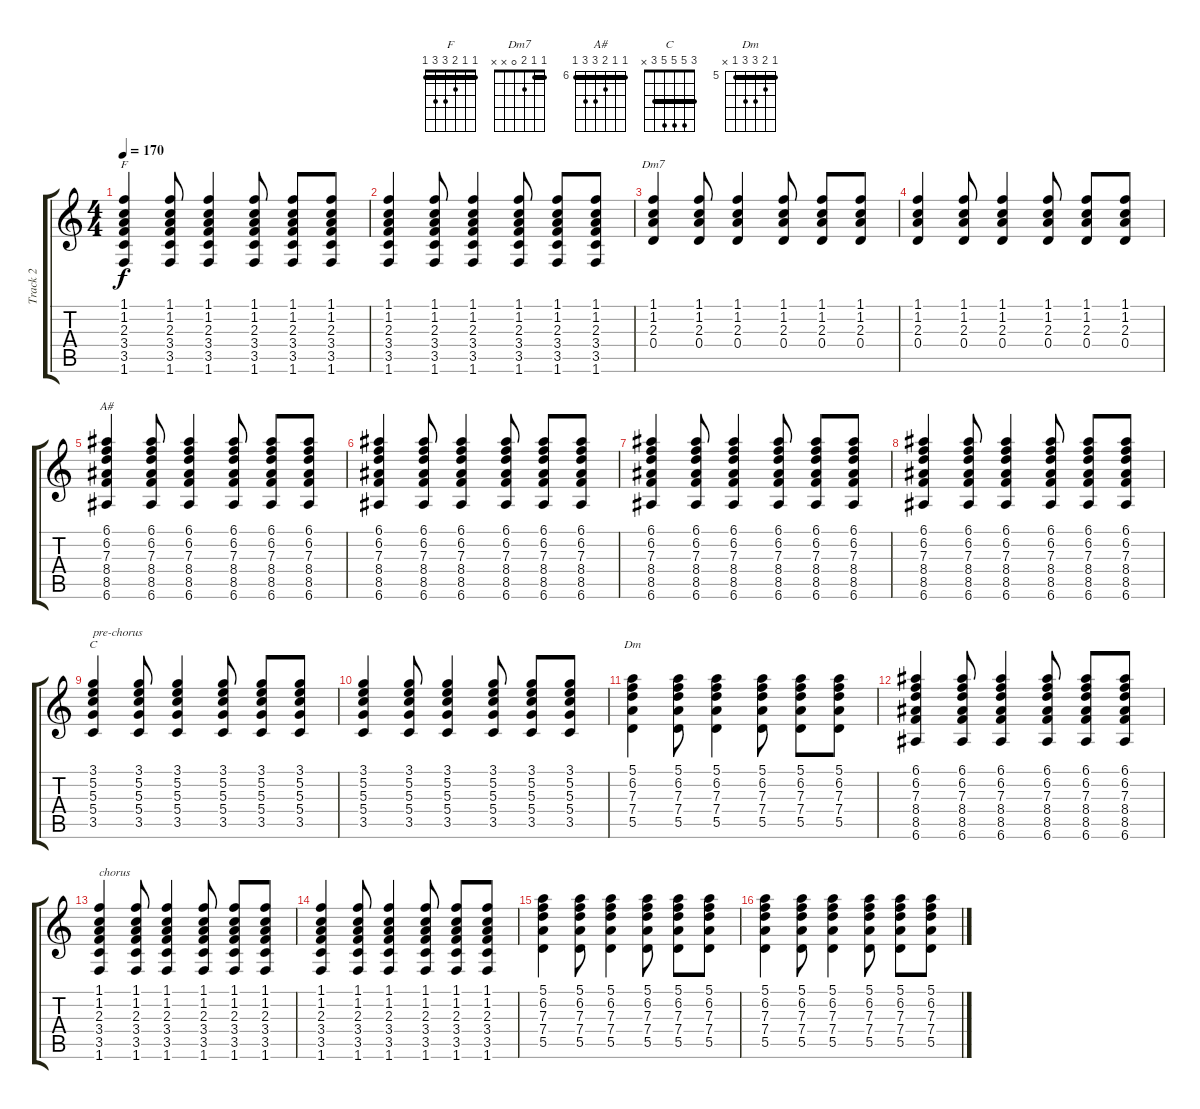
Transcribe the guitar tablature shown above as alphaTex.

\track ("Track 2" "Track 2") {instrument distortionguitar}
\staff {score tabs}
\tuning (E4 B3 G3 D3 A2 E2) {hide}
\chord ("F" 1 1 2 3 3 1) {barre 1}
\chord ("Dm7" 1 1 2 0 x x) {barre 1}
\chord ("A#" 6 6 7 8 8 6) {firstfret 6 barre 6}
\chord ("C" 3 5 5 5 3 x) {barre 3}
\chord ("Dm" 5 6 7 7 5 x) {firstfret 5 barre 5}
\ts (4 4)
\tempo 170
\clef g2
\ks c
(1.1 1.2 2.3 3.4 3.5 1.6).4{ch "F" dy f} (1.1 1.2 2.3 3.4 3.5 1.6).8 (1.1 1.2 2.3 3.4 3.5 1.6).4 (1.1 1.2 2.3 3.4 3.5 1.6).8 (1.1 1.2 2.3 3.4 3.5 1.6).8 (1.1 1.2 2.3 3.4 3.5 1.6).8 |
(1.1 1.2 2.3 3.4 3.5 1.6).4 (1.1 1.2 2.3 3.4 3.5 1.6).8 (1.1 1.2 2.3 3.4 3.5 1.6).4 (1.1 1.2 2.3 3.4 3.5 1.6).8 (1.1 1.2 2.3 3.4 3.5 1.6).8 (1.1 1.2 2.3 3.4 3.5 1.6).8 |
(1.1 1.2 2.3 0.4).4{ch "Dm7"} (1.1 1.2 2.3 0.4).8 (1.1 1.2 2.3 0.4).4 (1.1 1.2 2.3 0.4).8 (1.1 1.2 2.3 0.4).8 (1.1 1.2 2.3 0.4).8 |
(1.1 1.2 2.3 0.4).4 (1.1 1.2 2.3 0.4).8 (1.1 1.2 2.3 0.4).4 (1.1 1.2 2.3 0.4).8 (1.1 1.2 2.3 0.4).8 (1.1 1.2 2.3 0.4).8 |
(6.1 6.2 7.3 8.4 8.5 6.6).4{ch "A#"} (6.1 6.2 7.3 8.4 8.5 6.6).8 (6.1 6.2 7.3 8.4 8.5 6.6).4 (6.1 6.2 7.3 8.4 8.5 6.6).8 (6.1 6.2 7.3 8.4 8.5 6.6).8 (6.1 6.2 7.3 8.4 8.5 6.6).8 |
(6.1 6.2 7.3 8.4 8.5 6.6).4 (6.1 6.2 7.3 8.4 8.5 6.6).8 (6.1 6.2 7.3 8.4 8.5 6.6).4 (6.1 6.2 7.3 8.4 8.5 6.6).8 (6.1 6.2 7.3 8.4 8.5 6.6).8 (6.1 6.2 7.3 8.4 8.5 6.6).8 |
(6.1 6.2 7.3 8.4 8.5 6.6).4 (6.1 6.2 7.3 8.4 8.5 6.6).8 (6.1 6.2 7.3 8.4 8.5 6.6).4 (6.1 6.2 7.3 8.4 8.5 6.6).8 (6.1 6.2 7.3 8.4 8.5 6.6).8 (6.1 6.2 7.3 8.4 8.5 6.6).8 |
(6.1 6.2 7.3 8.4 8.5 6.6).4 (6.1 6.2 7.3 8.4 8.5 6.6).8 (6.1 6.2 7.3 8.4 8.5 6.6).4 (6.1 6.2 7.3 8.4 8.5 6.6).8 (6.1 6.2 7.3 8.4 8.5 6.6).8 (6.1 6.2 7.3 8.4 8.5 6.6).8 |
(3.1 5.2 5.3 5.4 3.5).4{ch "C" txt "pre-chorus"} (3.1 5.2 5.3 5.4 3.5).8 (3.1 5.2 5.3 5.4 3.5).4 (3.1 5.2 5.3 5.4 3.5).8 (3.1 5.2 5.3 5.4 3.5).8 (3.1 5.2 5.3 5.4 3.5).8 |
(3.1 5.2 5.3 5.4 3.5).4 (3.1 5.2 5.3 5.4 3.5).8 (3.1 5.2 5.3 5.4 3.5).4 (3.1 5.2 5.3 5.4 3.5).8 (3.1 5.2 5.3 5.4 3.5).8 (3.1 5.2 5.3 5.4 3.5).8 |
(5.1 6.2 7.3 7.4 5.5).4{ch "Dm"} (5.1 6.2 7.3 7.4 5.5).8 (5.1 6.2 7.3 7.4 5.5).4 (5.1 6.2 7.3 7.4 5.5).8 (5.1 6.2 7.3 7.4 5.5).8 (5.1 6.2 7.3 7.4 5.5).8 |
(6.1 6.2 7.3 8.4 8.5 6.6).4 (6.1 6.2 7.3 8.4 8.5 6.6).8 (6.1 6.2 7.3 8.4 8.5 6.6).4 (6.1 6.2 7.3 8.4 8.5 6.6).8 (6.1 6.2 7.3 8.4 8.5 6.6).8 (6.1 6.2 7.3 8.4 8.5 6.6).8 |
(1.1 1.2 2.3 3.4 3.5 1.6).4{txt "chorus"} (1.1 1.2 2.3 3.4 3.5 1.6).8 (1.1 1.2 2.3 3.4 3.5 1.6).4 (1.1 1.2 2.3 3.4 3.5 1.6).8 (1.1 1.2 2.3 3.4 3.5 1.6).8 (1.1 1.2 2.3 3.4 3.5 1.6).8 |
(1.1 1.2 2.3 3.4 3.5 1.6).4 (1.1 1.2 2.3 3.4 3.5 1.6).8 (1.1 1.2 2.3 3.4 3.5 1.6).4 (1.1 1.2 2.3 3.4 3.5 1.6).8 (1.1 1.2 2.3 3.4 3.5 1.6).8 (1.1 1.2 2.3 3.4 3.5 1.6).8 |
(5.1 6.2 7.3 7.4 5.5).4 (5.1 6.2 7.3 7.4 5.5).8 (5.1 6.2 7.3 7.4 5.5).4 (5.1 6.2 7.3 7.4 5.5).8 (5.1 6.2 7.3 7.4 5.5).8 (5.1 6.2 7.3 7.4 5.5).8 |
(5.1 6.2 7.3 7.4 5.5).4 (5.1 6.2 7.3 7.4 5.5).8 (5.1 6.2 7.3 7.4 5.5).4 (5.1 6.2 7.3 7.4 5.5).8 (5.1 6.2 7.3 7.4 5.5).8 (5.1 6.2 7.3 7.4 5.5).8
